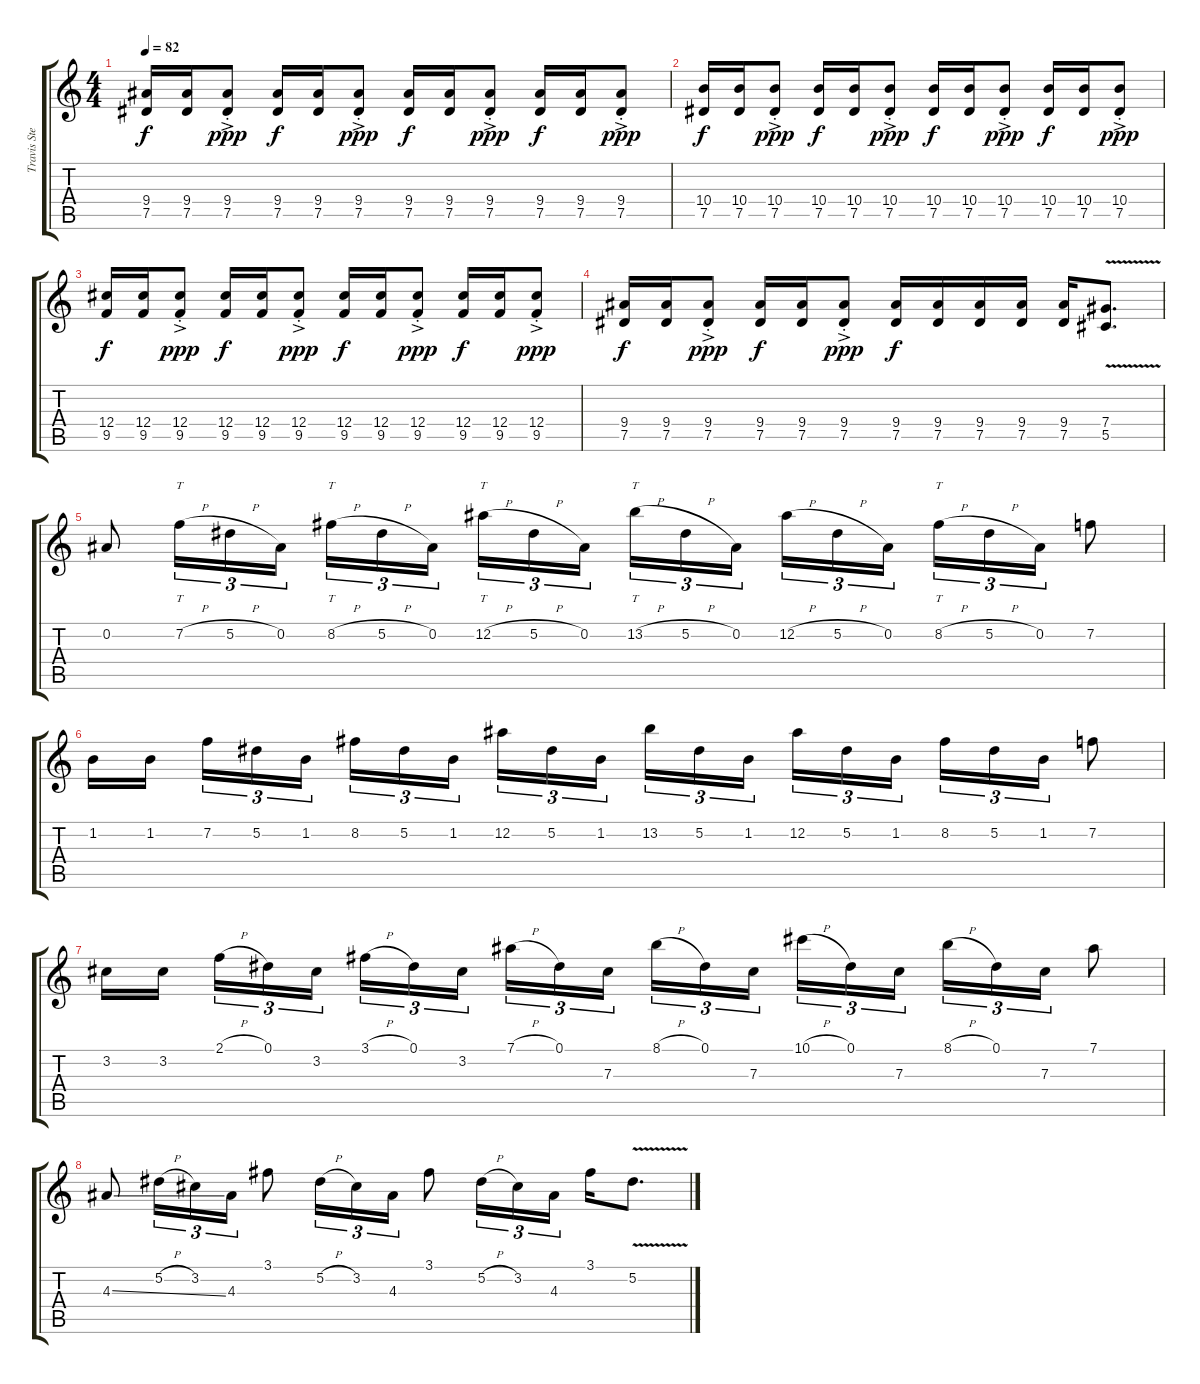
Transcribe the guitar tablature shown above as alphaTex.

\track ("Travis Stever (Lead)" "Travis Ste") {instrument overdrivenguitar}
\staff {score tabs}
\tuning (Eb4 Bb3 Gb3 Db3 Ab2 Eb2) {hide}
\ts (4 4)
\tempo 82
\clef g2
\ks c
(9.4 7.5).16{dy f} (9.4 7.5).16 (9.4{ac st} 7.5{ac st}).8{dy ppp} (9.4 7.5).16{dy f} (9.4 7.5).16 (9.4{ac st} 7.5{ac st}).8{dy ppp} (9.4 7.5).16{dy f} (9.4 7.5).16 (9.4{ac st} 7.5{ac st}).8{dy ppp} (9.4 7.5).16{dy f} (9.4 7.5).16 (9.4{ac st} 7.5{ac st}).8{dy ppp} |
(10.4 7.5).16{dy f} (10.4 7.5).16 (10.4{ac st} 7.5{ac st}).8{dy ppp} (10.4 7.5).16{dy f} (10.4 7.5).16 (10.4{ac st} 7.5{ac st}).8{dy ppp} (10.4 7.5).16{dy f} (10.4 7.5).16 (10.4{ac st} 7.5{ac st}).8{dy ppp} (10.4 7.5).16{dy f} (10.4 7.5).16 (10.4{ac st} 7.5{ac st}).8{dy ppp} |
(12.4 9.5).16{dy f} (12.4 9.5).16 (12.4{ac st} 9.5{ac st}).8{dy ppp} (12.4 9.5).16{dy f} (12.4 9.5).16 (12.4{ac st} 9.5{ac st}).8{dy ppp} (12.4 9.5).16{dy f} (12.4 9.5).16 (12.4{ac st} 9.5{ac st}).8{dy ppp} (12.4 9.5).16{dy f} (12.4 9.5).16 (12.4{ac st} 9.5{ac st}).8{dy ppp} |
(9.4 7.5).16{dy f} (9.4 7.5).16 (9.4{ac st} 7.5{ac st}).8{dy ppp} (9.4 7.5).16{dy f} (9.4 7.5).16 (9.4{ac st} 7.5{ac st}).8{dy ppp} (9.4 7.5).16{dy f} (9.4 7.5).16 (9.4 7.5).16 (9.4 7.5).16 (9.4 7.5).16 (7.4{v} 5.5{v}).8{d} |
0.2.8 7.2{h}.16{tt tu (3 2)} 5.2{h}.16{tu (3 2)} 0.2.16{tu (3 2)} 8.2{h}.16{tt tu (3 2)} 5.2{h}.16{tu (3 2)} 0.2.16{tu (3 2)} 12.2{h}.16{tt tu (3 2)} 5.2{h}.16{tu (3 2)} 0.2.16{tu (3 2)} 13.2{h}.16{tt tu (3 2)} 5.2{h}.16{tu (3 2)} 0.2.16{tu (3 2)} 12.2{h}.16{tu (3 2)} 5.2{h}.16{tu (3 2)} 0.2.16{tu (3 2)} 8.2{h}.16{tt tu (3 2)} 5.2{h}.16{tu (3 2)} 0.2.16{tu (3 2)} 7.2.8 |
1.2.16 1.2.16 7.2.16{tu (3 2)} 5.2.16{tu (3 2)} 1.2.16{tu (3 2)} 8.2.16{tu (3 2)} 5.2.16{tu (3 2)} 1.2.16{tu (3 2)} 12.2.16{tu (3 2)} 5.2.16{tu (3 2)} 1.2.16{tu (3 2)} 13.2.16{tu (3 2)} 5.2.16{tu (3 2)} 1.2.16{tu (3 2)} 12.2.16{tu (3 2)} 5.2.16{tu (3 2)} 1.2.16{tu (3 2)} 8.2.16{tu (3 2)} 5.2.16{tu (3 2)} 1.2.16{tu (3 2)} 7.2.8 |
3.2.16 3.2.16 2.1{h}.16{tu (3 2)} 0.1.16{tu (3 2)} 3.2.16{tu (3 2)} 3.1{h}.16{tu (3 2)} 0.1.16{tu (3 2)} 3.2.16{tu (3 2)} 7.1{h}.16{tu (3 2)} 0.1.16{tu (3 2)} 7.3.16{tu (3 2)} 8.1{h}.16{tu (3 2)} 0.1.16{tu (3 2)} 7.3.16{tu (3 2)} 10.1{h}.16{tu (3 2)} 0.1.16{tu (3 2)} 7.3.16{tu (3 2)} 8.1{h}.16{tu (3 2)} 0.1.16{tu (3 2)} 7.3.16{tu (3 2)} 7.1.8 |
4.3{ss}.8 5.2{h}.16{tu (3 2)} 3.2.16{tu (3 2)} 4.3.16{tu (3 2)} 3.1.8 5.2{h}.16{tu (3 2)} 3.2.16{tu (3 2)} 4.3.16{tu (3 2)} 3.1.8 5.2{h}.16{tu (3 2)} 3.2.16{tu (3 2)} 4.3.16{tu (3 2)} 3.1.16 5.2{v}.8{d}
